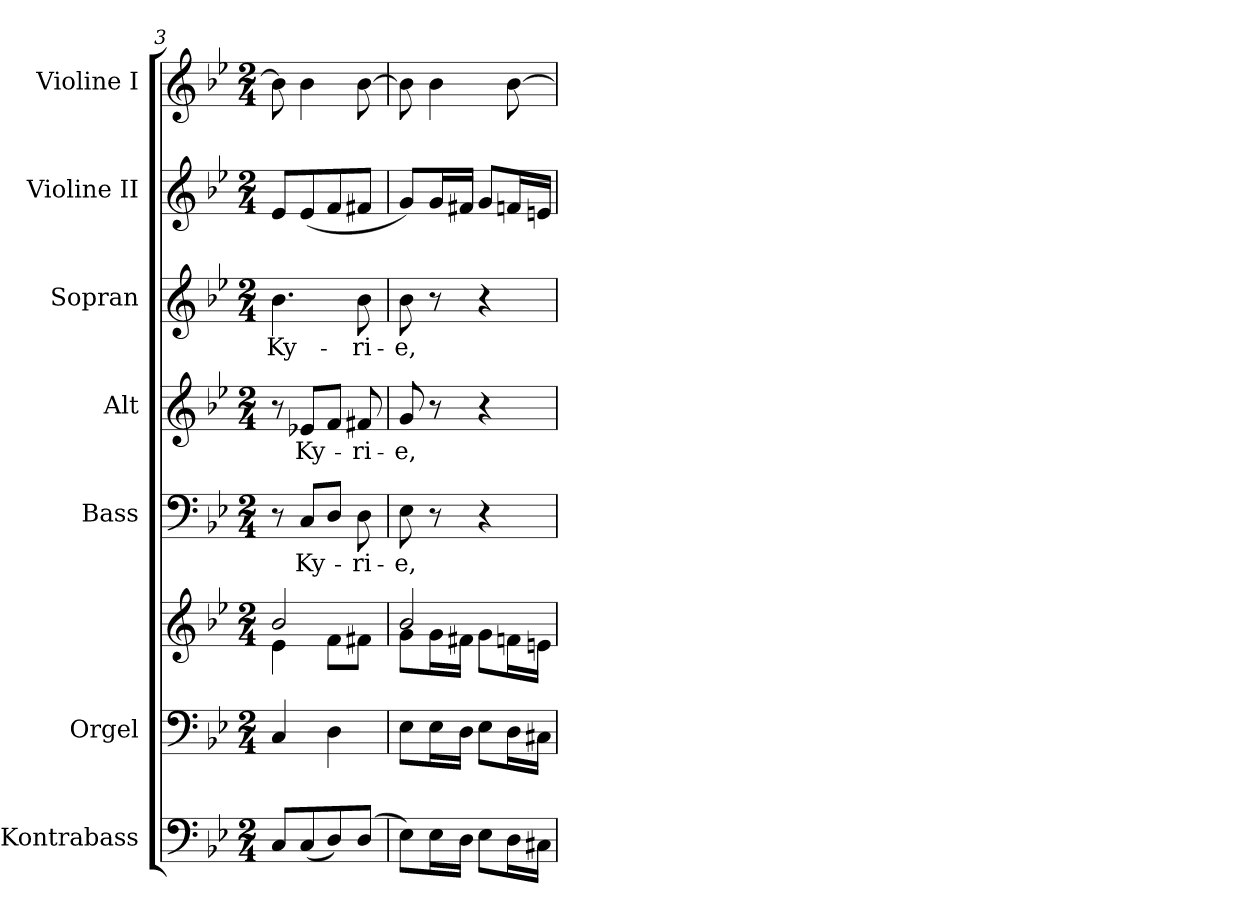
**kern	**kern	**kern	**kern	**text	**kern	**text	**kern	**text	**kern	**kern
*part7	*part6	*part6	*part5	*part5	*part4	*part4	*part3	*part3	*part2	*part1
*staff8	*staff7	*staff6	*staff5	*staff5	*staff4	*staff4	*staff3	*staff3	*staff2	*staff1
*I"Kontrabass	*I"Orgel	*	*I"Bass	*	*I"Alt	*	*I"Sopran	*	*I"Violine II	*I"Violine I
*I'Kb.	*I'Org.	*	*I'B	*	*I'A	*	*I'S	*	*I'Vl. II	*I'Vl. I
*clefF4	*clefF4	*clefG2	*clefF4	*	*clefG2	*	*clefG2	*	*clefG2	*clefG2
*ITrd7c12	*	*	*	*	*	*	*	*	*	*
*k[b-e-]	*k[b-e-]	*k[b-e-]	*k[b-e-]	*	*k[b-e-]	*	*k[b-e-]	*	*k[b-e-]	*k[b-e-]
*B-:	*B-:	*B-:	*B-:	*	*B-:	*	*B-:	*	*B-:	*B-:
*M2/4	*M2/4	*M2/4	*M2/4	*	*M2/4	*	*M2/4	*	*M2/4	*M2/4
=3	=3	=3	=3	=3	=3	=3	=3	=3	=3	=3
*	*	*^	*	*	*	*	*	*	*	*
!	!	!	!	!	!	!	!	!	!LO:LY:b	!	!
8CC/L	4C/	2b-/	4e-\	8r	.	8r	.	4.b-\	Ky-	8e-/L	8b-\]
!	!	!	!	!	!LO:LY:b	!	!LO:LY:b	!	!	!	!
(<8CC/	.	.	.	8C/L	Ky-	8e-X/L	Ky-	.	.	(<8e-/	4b-\
8DD/)	4D\	.	8f\L	8D/J	.	8f/J	.	.	.	8f/	.
!	!	!	!	!	!LO:LY:b	!	!LO:LY:b	!	!LO:LY:b	!	!
(8DD/J	.	.	8f#X\J	8D\	-ri-	8f#X/	-ri-	8b-\	-ri-	8f#X/J	[8b-\
=4	=4	=4	=4	=4	=4	=4	=4	=4	=4	=4	=4
!	!	!	!	!	!LO:LY:b	!	!LO:LY:b	!	!LO:LY:b	!	!
8EE-\L)	8E-\L	2b-/	8g\L	8E-\	-e,	8g/	-e,	8b-\	-e,	8g/L)	8b-\]
16EE-\L	16E-\L	.	16g\L	8r	.	8r	.	8r	.	16g/L	4b-\
16DD\JJ	16D\JJ	.	16f#X\JJ	.	.	.	.	.	.	16f#X/JJ	.
8EE-\L	8E-\L	.	8g\L	4r	.	4r	.	4r	.	8g/L	.
16DD\L	16D\L	.	16fn\L	.	.	.	.	.	.	16fn/L	[8b-\
16CC#X\JJ	16C#X\JJ	.	16en\JJ	.	.	.	.	.	.	16en/JJ	.
*	*	*v	*v	*	*	*	*	*	*	*	*
=	=	=	=	=	=	=	=	=	=	=
*-	*-	*-	*-	*-	*-	*-	*-	*-	*-	*-
